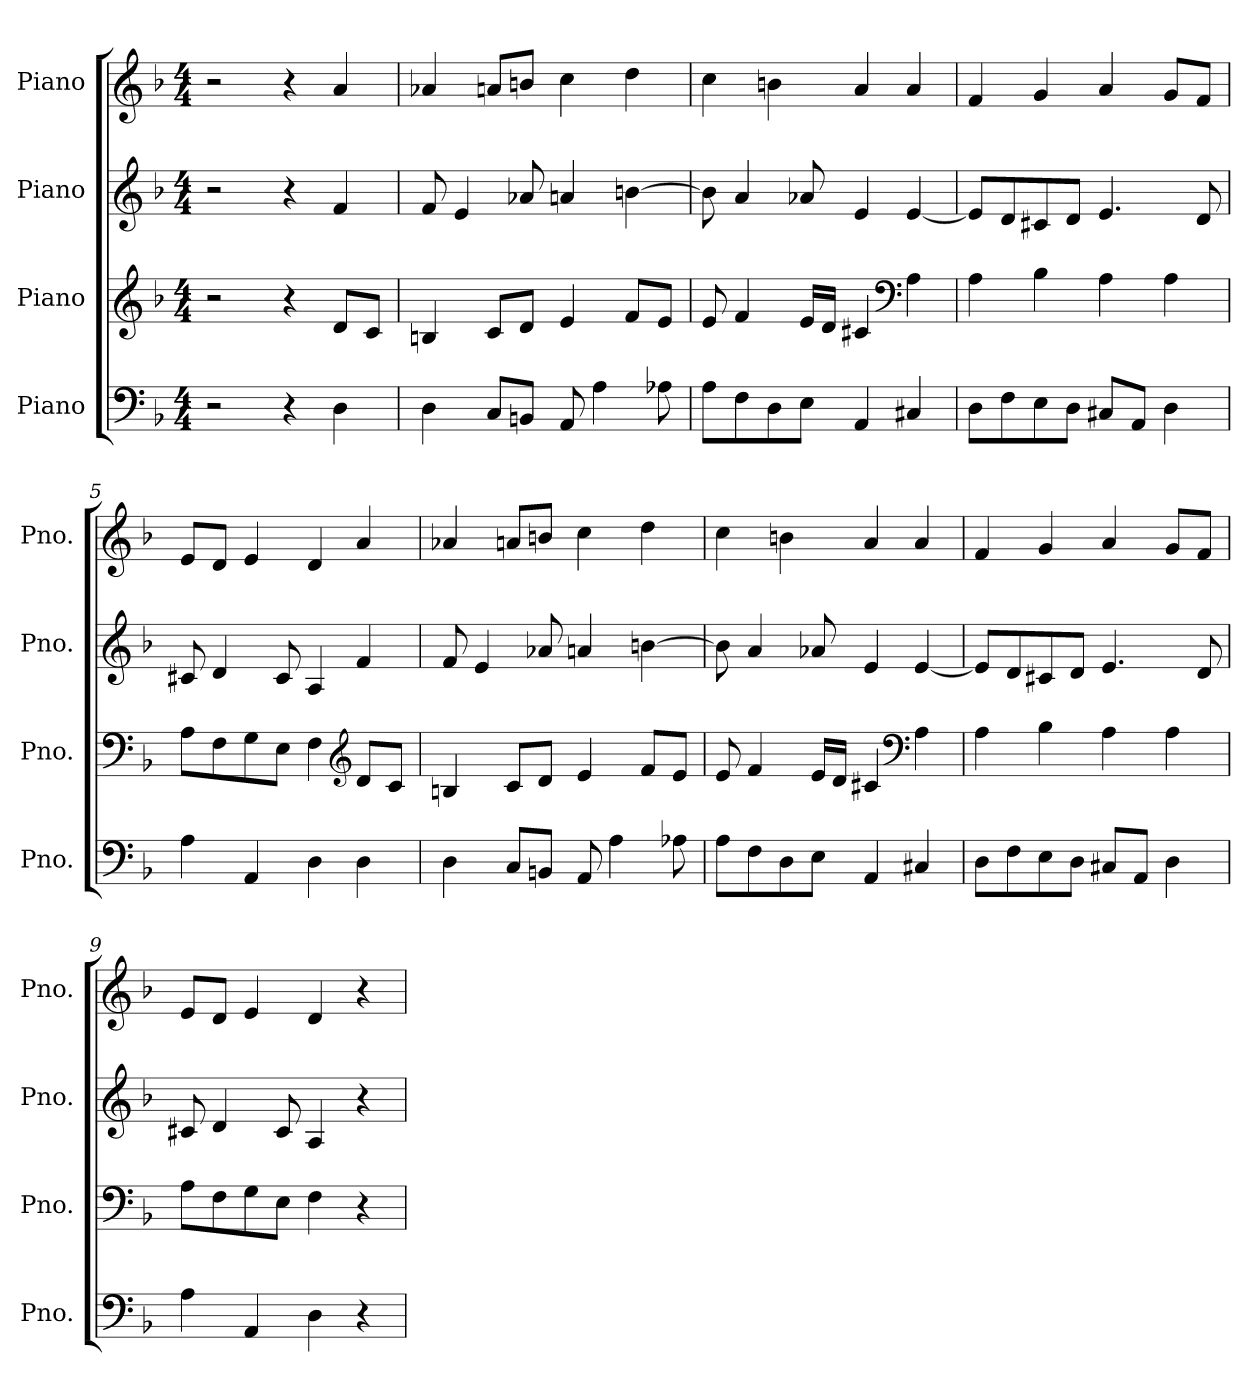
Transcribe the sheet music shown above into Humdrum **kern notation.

**kern	**kern	**kern	**kern
*part4	*part3	*part2	*part1
*staff4	*staff3	*staff2	*staff1
*I"Piano	*I"Piano	*I"Piano	*I"Piano
*I'Pno.	*I'Pno.	*I'Pno.	*I'Pno.
*clefF4	*clefG2	*clefG2	*clefG2
*k[b-]	*k[b-]	*k[b-]	*k[b-]
*M4/4	*M4/4	*M4/4	*M4/4
*MM80	*MM80	*MM80	*MM80
=1	=1	=1	=1
2r	2r	2r	2r
4r	4r	4r	4r
4D\	8d/L	4f/	4a/
.	8c/J	.	.
=2	=2	=2	=2
4D\	4Bn/	8f/	4a-X/
.	.	4e/	.
8C/L	8c/L	.	8an/L
8BBn/J	8d/J	8a-X/	8bn/J
8AA/	4e/	4an/	4cc\
4A\	.	.	.
.	8f/L	[4bn\	4dd\
8A-X\	8e/J	.	.
=3	=3	=3	=3
8A\L	8e/	8b\]	4cc\
8F\	4f/	4a/	.
8D\	.	.	4bn\
8E\J	16e/LL	8a-X/	.
.	16d/JJ	.	.
4AA/	4c#X/	4e/	4a/
*	*clefF4	*	*
4C#X/	4A\	[4e/	4a/
=4	=4	=4	=4
8D\L	4A\	8e/L]	4f/
8F\	.	8d/	.
8E\	4B-\	8c#X/	4g/
8D\J	.	8d/J	.
8C#X/L	4A\	4.e/	4a/
8AA/J	.	.	.
4D\	4A\	.	8g/L
.	.	8d/	8f/J
!!LO:LB:g=z
=5	=5	=5	=5
4A\	8A\L	8c#X/	8e/L
.	8F\	4d/	8d/J
4AA/	8G\	.	4e/
.	8E\J	8c#/	.
4D\	4F\	4A/	4d/
*	*clefG2	*	*
4D\	8d/L	4f/	4a/
.	8c/J	.	.
=6	=6	=6	=6
4D\	4Bn/	8f/	4a-X/
.	.	4e/	.
8C/L	8c/L	.	8an/L
8BBn/J	8d/J	8a-X/	8bn/J
8AA/	4e/	4an/	4cc\
4A\	.	.	.
.	8f/L	[4bn\	4dd\
8A-X\	8e/J	.	.
=7	=7	=7	=7
8A\L	8e/	8b\]	4cc\
8F\	4f/	4a/	.
8D\	.	.	4bn\
8E\J	16e/LL	8a-X/	.
.	16d/JJ	.	.
4AA/	4c#X/	4e/	4a/
*	*clefF4	*	*
4C#X/	4A\	[4e/	4a/
!!LO:LB:g=z
=8	=8	=8	=8
8D\L	4A\	8e/L]	4f/
8F\	.	8d/	.
8E\	4B-\	8c#X/	4g/
8D\J	.	8d/J	.
8C#X/L	4A\	4.e/	4a/
8AA/J	.	.	.
4D\	4A\	.	8g/L
.	.	8d/	8f/J
=9	=9	=9	=9
4A\	8A\L	8c#X/	8e/L
.	8F\	4d/	8d/J
4AA/	8G\	.	4e/
.	8E\J	8c#/	.
4D\	4F\	4A/	4d/
4r	4r	4r	4r
=	=	=	=
*-	*-	*-	*-
